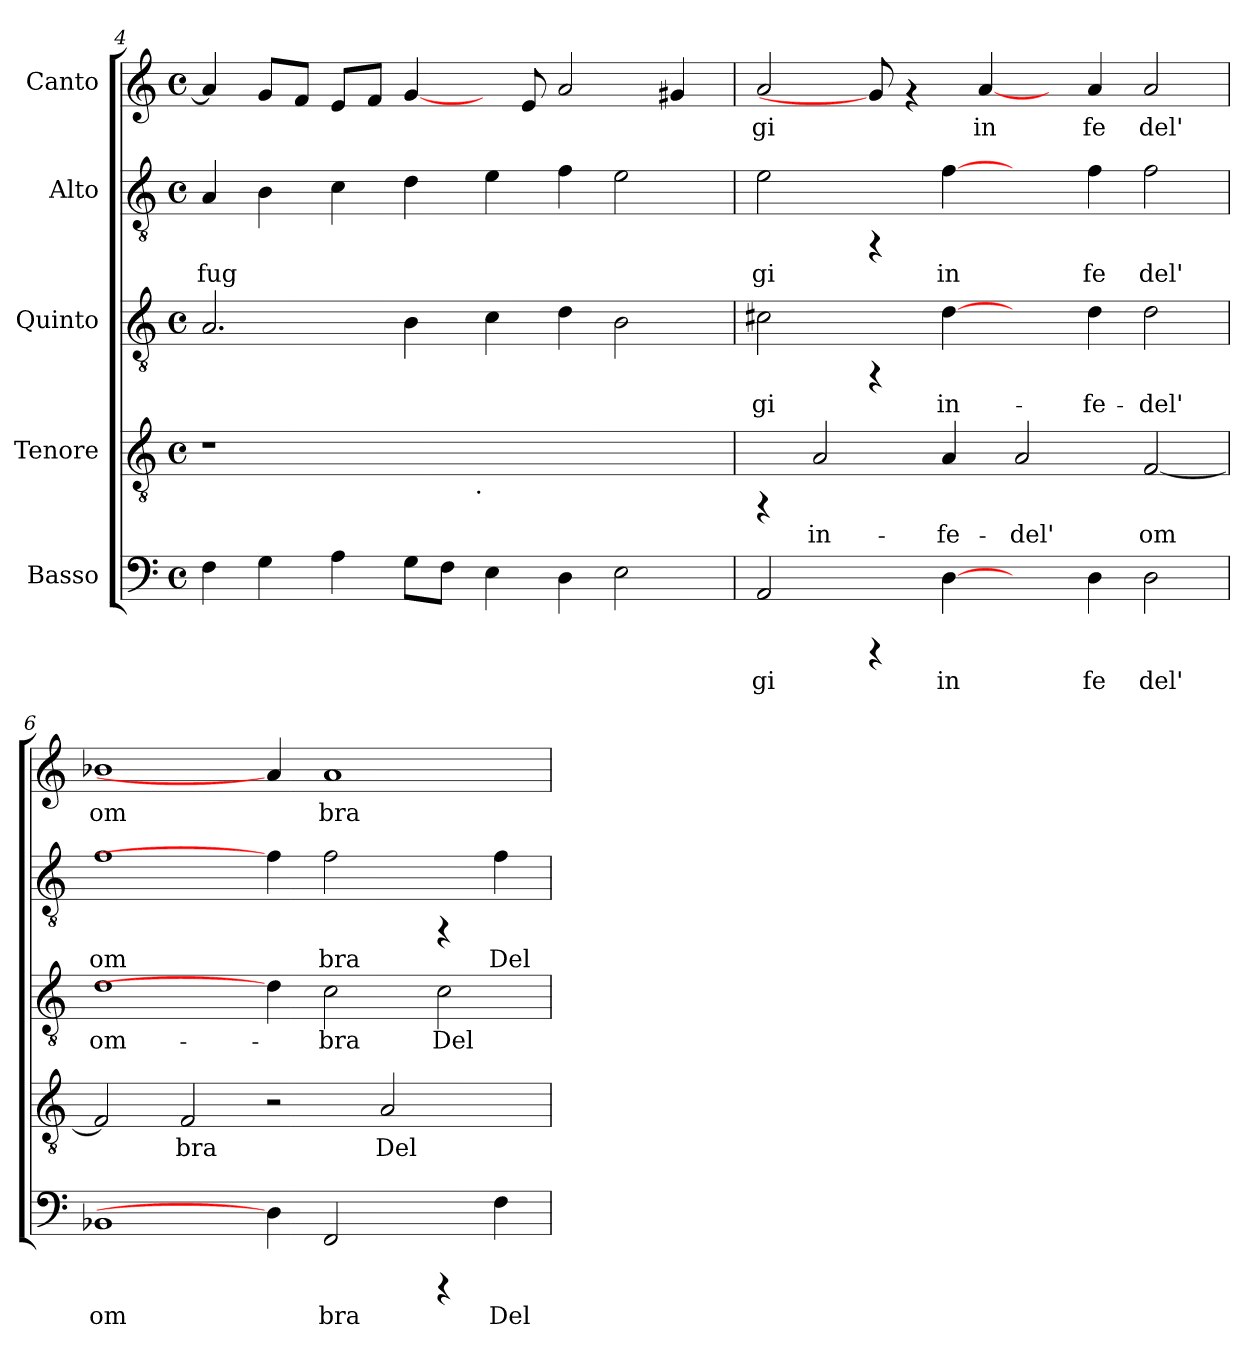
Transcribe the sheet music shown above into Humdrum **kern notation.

**kern	**text	**kern	**text	**kern	**text	**kern	**text	**kern	**text
*part5	*part5	*part4	*part4	*part3	*part3	*part2	*part2	*part1	*part1
*staff5	*staff5	*staff4	*staff4	*staff3	*staff3	*staff2	*staff2	*staff1	*staff1
*I"Basso	*	*I"Tenore	*	*I"Quinto	*	*I"Alto	*	*I"Canto	*
!!LO:LB:g=z
*clefF4	*	*clefGv2	*	*clefGv2	*	*clefGv2	*	*clefG2	*
*k[]	*	*k[]	*	*k[]	*	*k[]	*	*k[]	*
*C:	*	*C:	*	*C:	*	*C:	*	*C:	*
*M4/4	*	*M4/4	*	*M4/4	*	*M4/4	*	*M4/4	*
*met(c)	*	*met(c)	*	*met(c)	*	*met(c)	*	*met(c)	*
=4	=4	=4	=4	=4	=4	=4	=4	=4	=4
!	!LO:LY:b:cj	!	!	!	!LO:LY:b:cj	!	!LO:LY:b:cj	!	!LO:LY:b:cj
*	*	*^	*	*	*	*	*	*	*
4F\	.	1r	2ryy	.	2.A/	.	4A/	fug	4a/]	.
!	!LO:LY:b:cj	!	!	!	!	!	!	!LO:LY:b:cj	!	!LO:LY:b:cj
4G\	.	.	.	.	.	.	4B\	.	8g/L	.
!	!	!	!	!	!	!	!	!	!	!LO:LY:b:cj
.	.	.	.	.	.	.	.	.	8f/J	.
!	!LO:LY:b:cj	!	!	!	!	!	!	!LO:LY:b:cj	!	!LO:LY:b:cj
4A\	.	.	4ryy	.	.	.	4c\	.	8e/L	.
!	!	!	!	!	!	!	!	!	!	!LO:LY:b:cj
.	.	.	.	.	.	.	.	.	8f/J	.
!	!LO:LY:b:cj	!	!	!	!	!LO:LY:b:cj	!	!LO:LY:b:cj	!	!LO:LY:b:cj
8G\L	.	.	8...ryy	.	4B\	.	4d\	.	[4g/	.
!	!LO:LY:b:cj	!	!	!	!	!	!	!	!	!
8F\J	.	.	.	.	.	.	.	.	.	.
!	!	!	!LO:TX:b:t=.	!	!	!	!	!	!	!
.	.	.	1ryy	.	.	.	.	.	.	.
!	!LO:LY:b:cj	!	!	!	!	!LO:LY:b:cj	!	!LO:LY:b:cj	!	!
4E\	.	1ryy	.	.	4c\	.	4e\	.	8ryy	.
!	!	!	!	!	!	!	!	!	!	!LO:LY:b:cj
.	.	.	.	.	.	.	.	.	8e/	.
!	!LO:LY:b:cj	!	!	!	!	!LO:LY:b:cj	!	!LO:LY:b:cj	!	!LO:LY:b:cj
4D\	.	.	.	.	4d\	.	4f\	.	2a/	.
!	!LO:LY:b:cj	!	!	!	!	!LO:LY:b:cj	!	!LO:LY:b:cj	!	!
2E\	.	.	.	.	2B\	.	2e\	.	.	.
!	!	!	!	!	!	!	!	!	!	!LO:LY:b:cj
.	.	.	.	.	.	.	.	.	4g#/	.
.	.	.	64ryy	.	.	.	.	.	.	.
=5	=5	=5	=5	=5	=5	=5	=5	=5	=5	=5
!	!LO:LY:b:cj	!	!	!	!	!LO:LY:b:cj	!	!LO:LY:b:cj	!	!LO:LY:b:cj
*	*	*v	*v	*	*	*	*	*	*	*
2AA/	gi	4rFF	.	2c#X\	gi	2e\	gi	2a/	gi
!	!	!	!LO:LY:b:cj	!	!	!	!	!	!
.	.	2A/	in-	.	.	.	.	.	.
4rCCC	.	.	.	4rFF	.	4rFF	.	8g/]	.
.	.	.	.	.	.	.	.	4rf	.
!	!LO:LY:b:cj	!	!LO:LY:b:cj	!	!LO:LY:b:cj	!	!LO:LY:b:cj	!	!
[4D\	in	4A/	-fe-	[4d\	in-	[4f\	in	.	.
!	!	!	!	!	!	!	!	!	!LO:LY:b:cj
.	.	.	.	.	.	.	.	[4a/	in
!	!	!	!LO:LY:b:cj	!	!	!	!	!	!
4ryy	.	2A/	-del'	4ryy	.	4ryy	.	.	.
.	.	.	.	.	.	.	.	8ryy	.
!	!LO:LY:b:cj	!	!	!	!LO:LY:b:cj	!	!LO:LY:b:cj	!	!LO:LY:b:cj
4D\	fe	.	.	4d\	-fe-	4f\	fe	4a/	fe
!	!LO:LY:b:cj	!	!LO:LY:b:cj	!	!LO:LY:b:cj	!	!LO:LY:b:cj	!	!LO:LY:b:cj
2D\	del'	[<2F/	om-	2d\	-del'	2f\	del'	2a/	del'
=6	=6	=6	=6	=6	=6	=6	=6	=6	=6
!	!LO:LY:b:cj	!	!LO:LY:b:cj	!	!LO:LY:b:cj	!	!LO:LY:b:cj	!	!LO:LY:b:cj
1BB-X	om	2F/]	--	1d	om-	1f	om	1b-X	om
!	!	!	!LO:LY:b:cj	!	!	!	!	!	!
.	.	2F/	-bra	.	.	.	.	.	.
4D\]	.	2r	.	4d\]	.	4f\]	.	4a/]	.
!	!LO:LY:b:cj	!	!	!	!LO:LY:b:cj	!	!LO:LY:b:cj	!	!LO:LY:b:cj
2FF/	bra	.	.	2c\	-bra	2f\	bra	1a	bra
!	!	!	!LO:LY:b:cj	!	!	!	!	!	!
.	.	2A/	Del	.	.	.	.	.	.
!	!	!	!	!	!LO:LY:b:cj	!	!	!	!
4rCCC	.	.	.	2c\	Del	4rFF	.	.	.
!	!LO:LY:b:cj	!	!	!	!	!	!LO:LY:b:cj	!	!
4F\	Del	4ryy	.	.	.	4f\	Del	.	.
=	=	=	=	=	=	=	=	=	=
*-	*-	*-	*-	*-	*-	*-	*-	*-	*-
